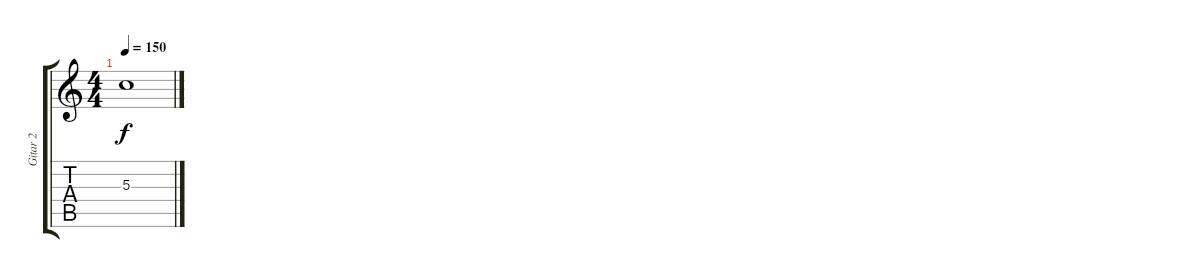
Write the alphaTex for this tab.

\track ("Gitar 2" "Gitar 2") {instrument electricguitarmuted}
\staff {score tabs}
\tuning (E4 B3 G3 D3 A2 D2) {hide}
\ts (4 4)
\tempo 150
\clef g2
\ks c
5.3.1{dy f}
